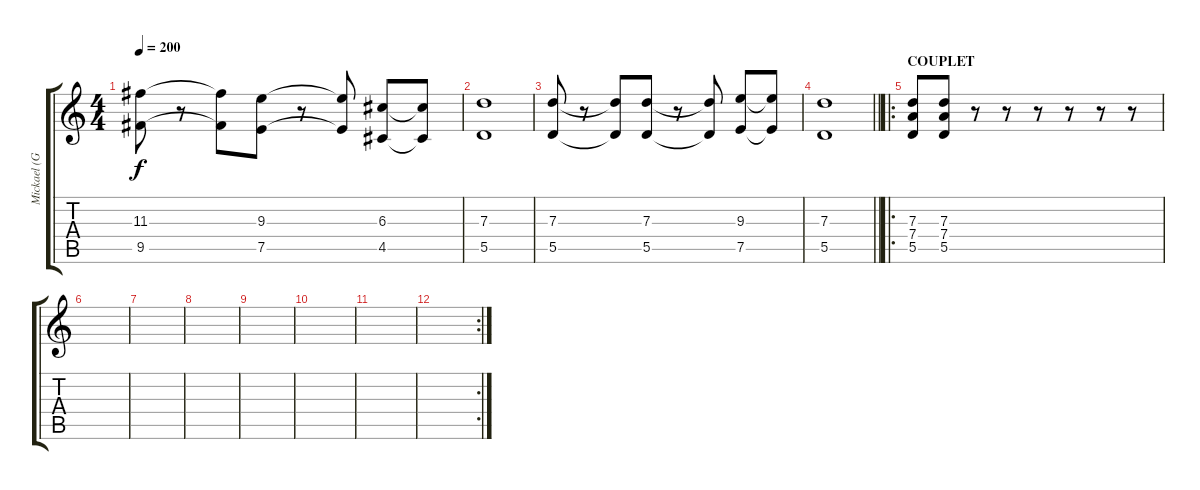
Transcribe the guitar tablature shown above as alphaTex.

\track ("Mickael (Guitare_01)" "Mickael (G") {instrument overdrivenguitar}
\staff {score tabs}
\tuning (E4 B3 G3 D3 A2 E2) {hide}
\ts (4 4)
\tempo 200
\clef g2
\ks c
(11.3 9.5).8{dy f} r.8 (11.3{t} 9.5{t}).8 (9.3 7.5).8 r.8 (9.3{t} 7.5{t}).8 (6.3 4.5).8 (6.3{t} 4.5{t}).8 |
(7.3 5.5).1 |
(7.3 5.5).8 r.8 (7.3{t} 5.5{t}).8 (7.3 5.5).8 r.8 (7.3{t} 5.5{t}).8 (9.3 7.5).8 (9.3{t} 7.5{t}).8 |
\barLineRight lightlight
(7.3 5.5).1 |
\ro
\section ("" "COUPLET")
(7.3 7.4 5.5).8 (7.3 7.4 5.5).8 r.8 r.8 r.8 r.8 r.8 r.8 |
|
|
|
|
|
|
\rc 2
